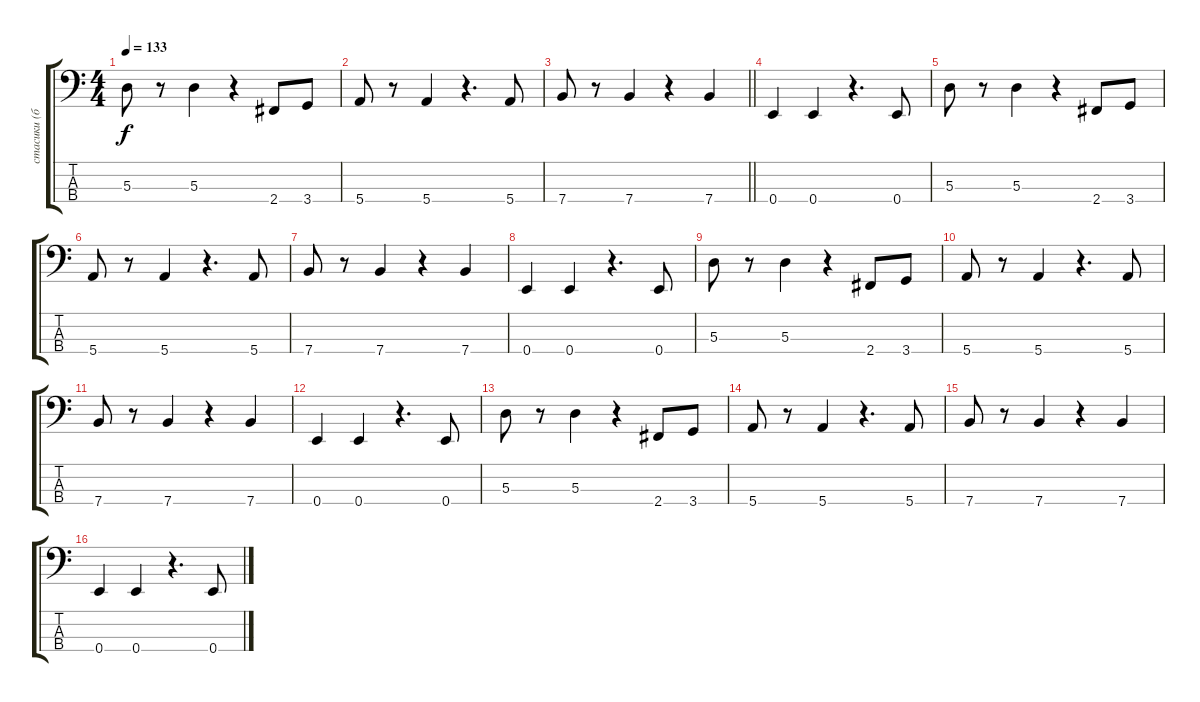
\track ("стасики (бас)" "стасики (б") {instrument electricbassfinger}
\staff {score tabs}
\tuning (G2 D2 A1 E1) {hide}
\ts (4 4)
\tempo 133
\clef f4
\ks c
5.3.8{dy f} r.8 5.3.4 r.4 2.4.8 3.4.8 |
5.4.8 r.8 5.4.4 r.4{d} 5.4.8 |
\barLineRight lightlight
7.4.8 r.8 7.4.4 r.4 7.4.4 |
0.4.4 0.4.4 r.4{d} 0.4.8 |
5.3.8 r.8 5.3.4 r.4 2.4.8 3.4.8 |
5.4.8 r.8 5.4.4 r.4{d} 5.4.8 |
7.4.8 r.8 7.4.4 r.4 7.4.4 |
0.4.4 0.4.4 r.4{d} 0.4.8 |
5.3.8 r.8 5.3.4 r.4 2.4.8 3.4.8 |
5.4.8 r.8 5.4.4 r.4{d} 5.4.8 |
7.4.8 r.8 7.4.4 r.4 7.4.4 |
0.4.4 0.4.4 r.4{d} 0.4.8 |
5.3.8 r.8 5.3.4 r.4 2.4.8 3.4.8 |
5.4.8 r.8 5.4.4 r.4{d} 5.4.8 |
7.4.8 r.8 7.4.4 r.4 7.4.4 |
0.4.4 0.4.4 r.4{d} 0.4.8
